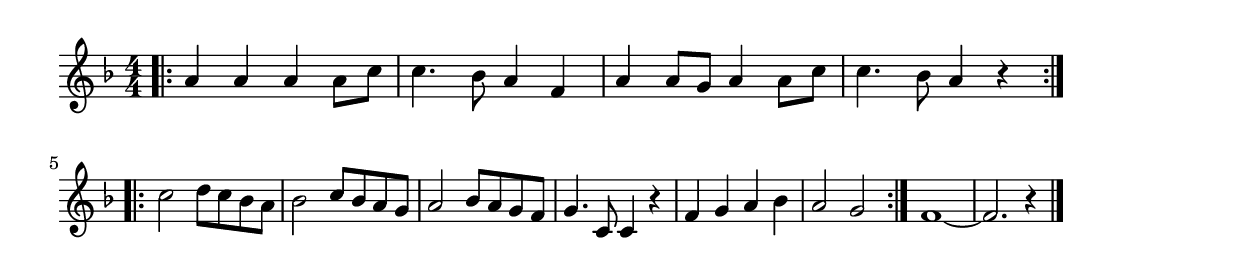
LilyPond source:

\version "2.18.2"

% あら野のはてに(あらののはてにゆうひはおちて)
% \index{あらの@あら野のはてに(あらののはてにゆうひはおちて)}
% \index{くりすます@あら野のはてに(あらののはてにゆうひはおちて)}

\score {

\layout {
line-width = #170
indent = 0\mm
}

\relative c'' {
\key f \major
\time 4/4
\set Score.tempoHideNote = ##t
\tempo 4=120
\numericTimeSignature

\bar ".|:"
a a a a8 c |
c4. bes8 a4 f |
a4 a8 g a4 a8 c |
c4. bes8 a4 r |
\bar ":..:"
\break
c2 d8 c bes a |
bes2 c8 bes a g |
a2 bes8 a g f |
g4. c,8 c4 r |
f4 g a bes |
a2 g |
\bar ":|."
f1 ~ |
f2. r4 |

\bar "|."
}

\midi {}

}